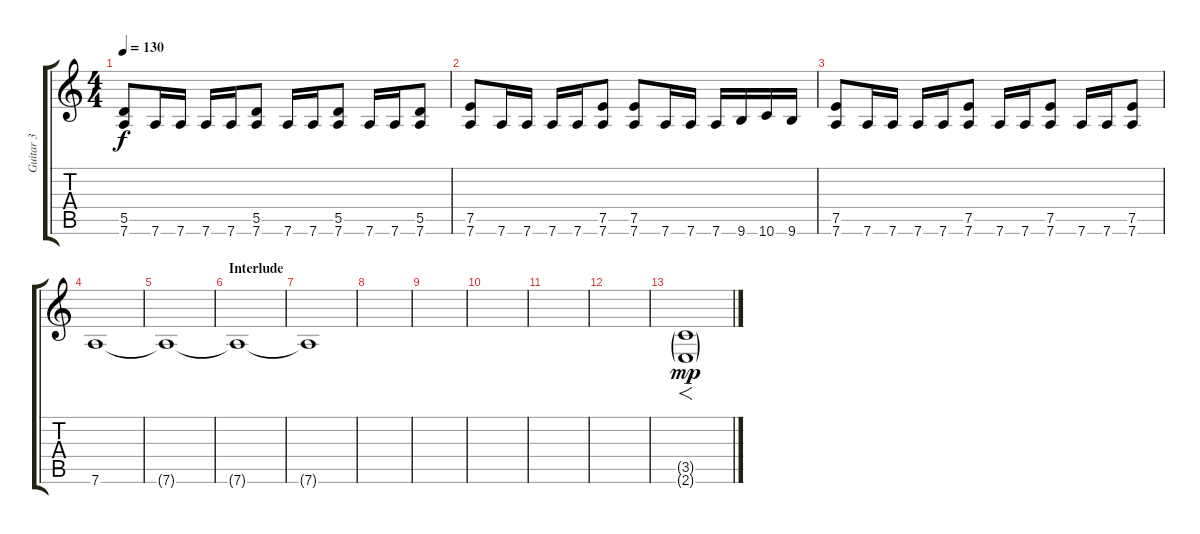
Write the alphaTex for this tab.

\track ("Guitar 3" "Guitar 3") {instrument overdrivenguitar}
\staff {score tabs}
\tuning (E4 B3 G3 D3 A2 D2) {hide}
\ts (4 4)
\tempo 130
\clef g2
\ks c
(5.5 7.6).8{dy f} 7.6.16 7.6.16 7.6.16 7.6.16 (5.5 7.6).8 7.6.16 7.6.16 (5.5 7.6).8 7.6.16 7.6.16 (5.5 7.6).8 |
(7.5 7.6).8 7.6.16 7.6.16 7.6.16 7.6.16 (7.5 7.6).8 (7.5 7.6).8 7.6.16 7.6.16 7.6.16 9.6.16 10.6.16 9.6.16 |
(7.5 7.6).8 7.6.16 7.6.16 7.6.16 7.6.16 (7.5 7.6).8 7.6.16 7.6.16 (7.5 7.6).8 7.6.16 7.6.16 (7.5 7.6).8 |
7.6.1{volume 3} |
7.6{t}.1 |
\section ("" "Interlude")
7.6{t}.1 |
7.6{t}.1 |
|
|
|
|
|
(3.5{g} 2.6{g}).1{f dy mp}
